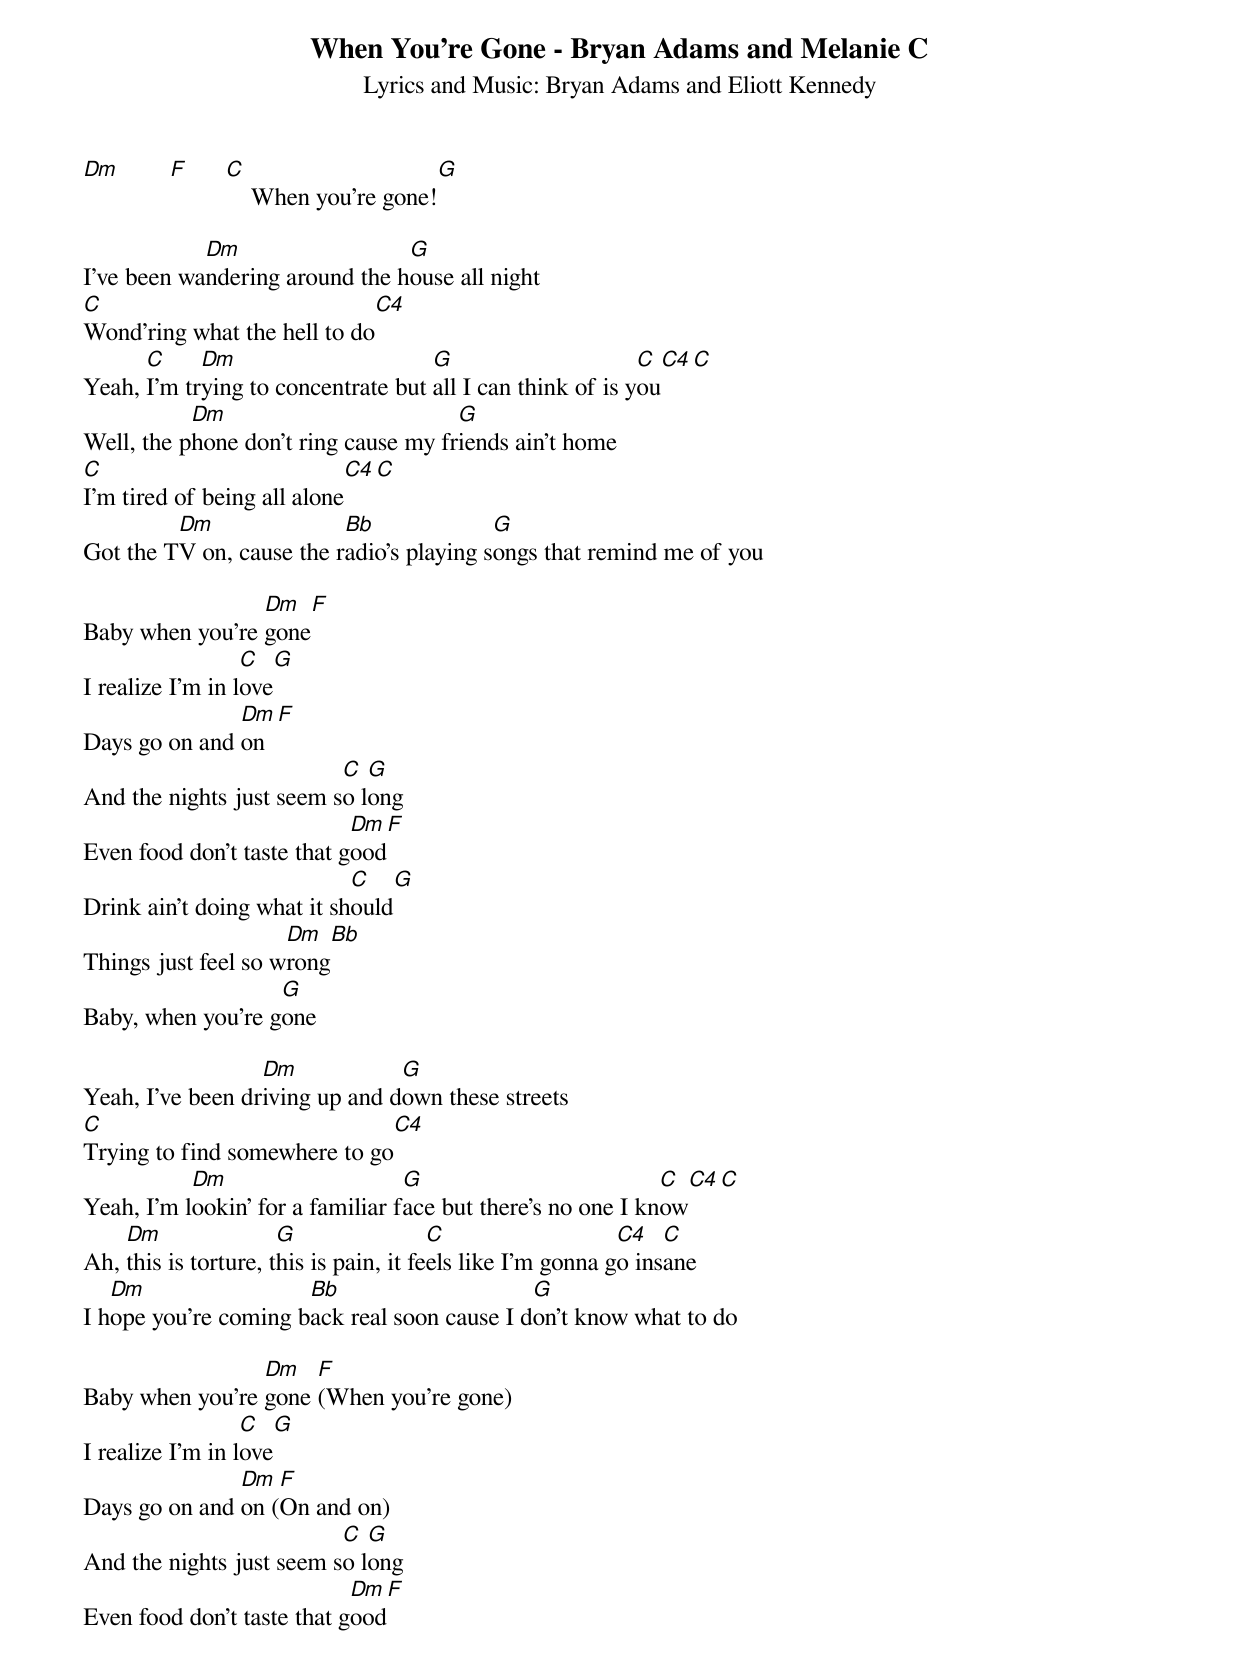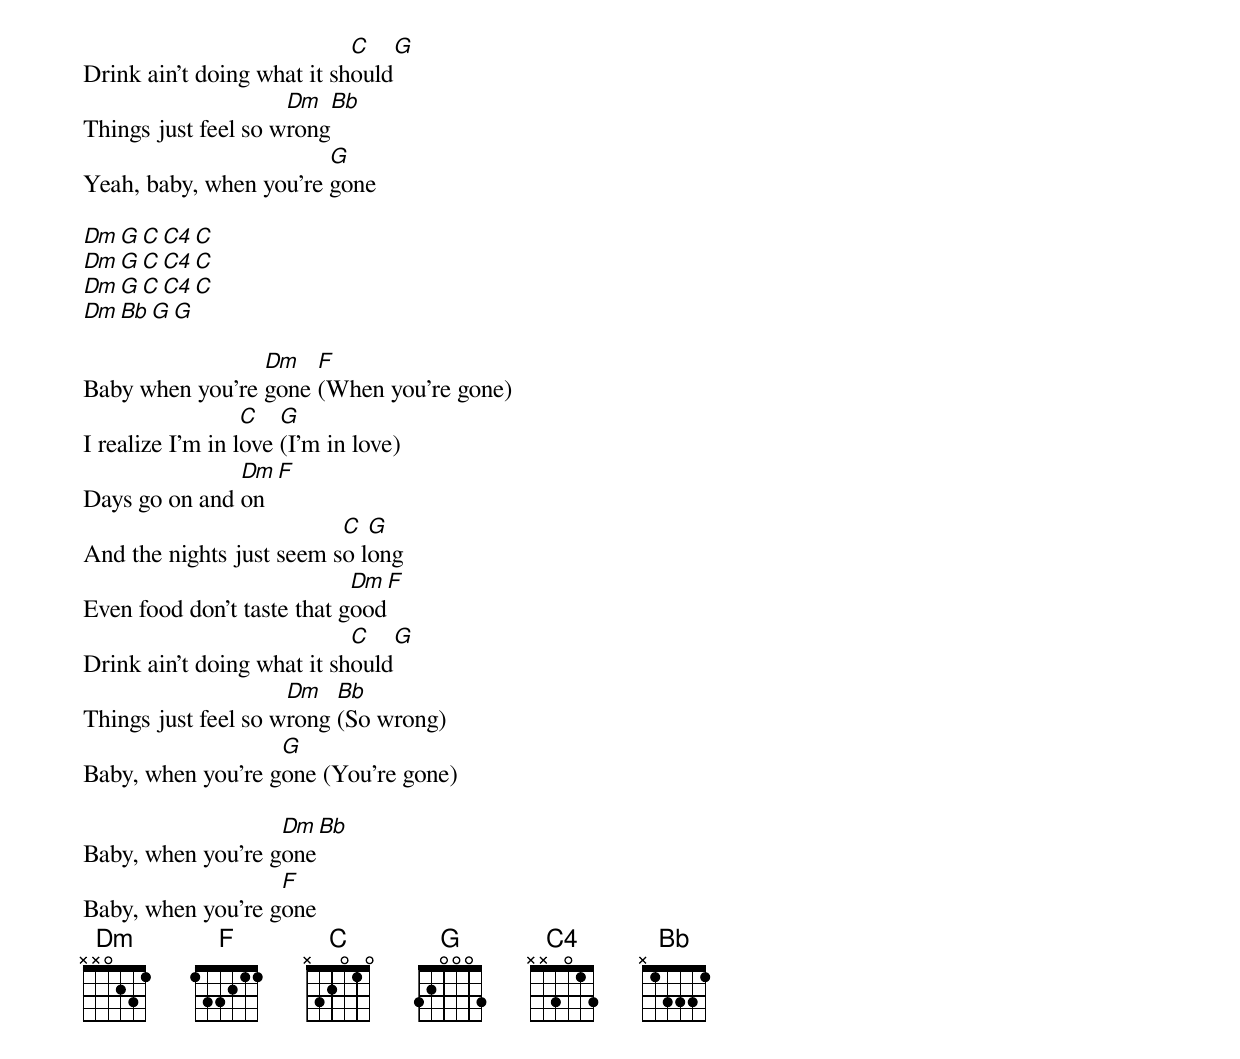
When You're Gone - Bryan Adams and Melanie C
Lyrics and Music: Bryan Adams and Eliott Kennedy

Dm      F     C                     G
                  When you're gone!

            Dm                  G
I've been wandering around the house all night
C                             C4
Wond'ring what the hell to do
      C     Dm                      G                      C    C4 C
Yeah, I'm trying to concentrate but all I can think of is you
           Dm                         G
Well, the phone don't ring cause my friends ain't home
C                           C4  C
I'm tired of being all alone
         Dm               Bb              G
Got the TV on, cause the radio's playing songs that remind me of you

                 Dm   F
Baby when you're gone
                  C   G
I realize I'm in love
               Dm  F
Days go on and on
                          C  G
And the nights just seem so long
                            Dm   F
Even food don't taste that good
                            C    G
Drink ain't doing what it should
                     Dm   Bb
Things just feel so wrong
                   G
Baby, when you're gone

                  Dm            G
Yeah, I've been driving up and down these streets
C                             C4
Trying to find somewhere to go
           Dm                     G                          C    C4  C
Yeah, I'm lookin' for a familiar face but there's no one I know
    Dm                G                 C                   C4   C
Ah, this is torture, this is pain, it feels like I'm gonna go insane
   Dm                 Bb                     G
I hope you're coming back real soon cause I don't know what to do

                 Dm   F
Baby when you're gone (When you're gone)
                  C   G
I realize I'm in love
               Dm  F
Days go on and on (On and on)
                          C  G
And the nights just seem so long
                            Dm   F
Even food don't taste that good
                            C    G
Drink ain't doing what it should
                     Dm   Bb
Things just feel so wrong
                        G
Yeah, baby, when you're gone

{Guitar Solo}
Dm   G    C   C4   C
Dm   G    C   C4   C
Dm   G    C   C4   C
Dm   Bb   G   G

                 Dm   F
Baby when you're gone (When you're gone)
                  C   G
I realize I'm in love (I'm in love)
               Dm  F
Days go on and on
                          C  G
And the nights just seem so long
                            Dm   F
Even food don't taste that good
                            C    G
Drink ain't doing what it should
                     Dm   Bb
Things just feel so wrong (So wrong)
                   G
Baby, when you're gone (You're gone)

                   Dm  Bb
Baby, when you're gone
                   F
Baby, when you're gone
